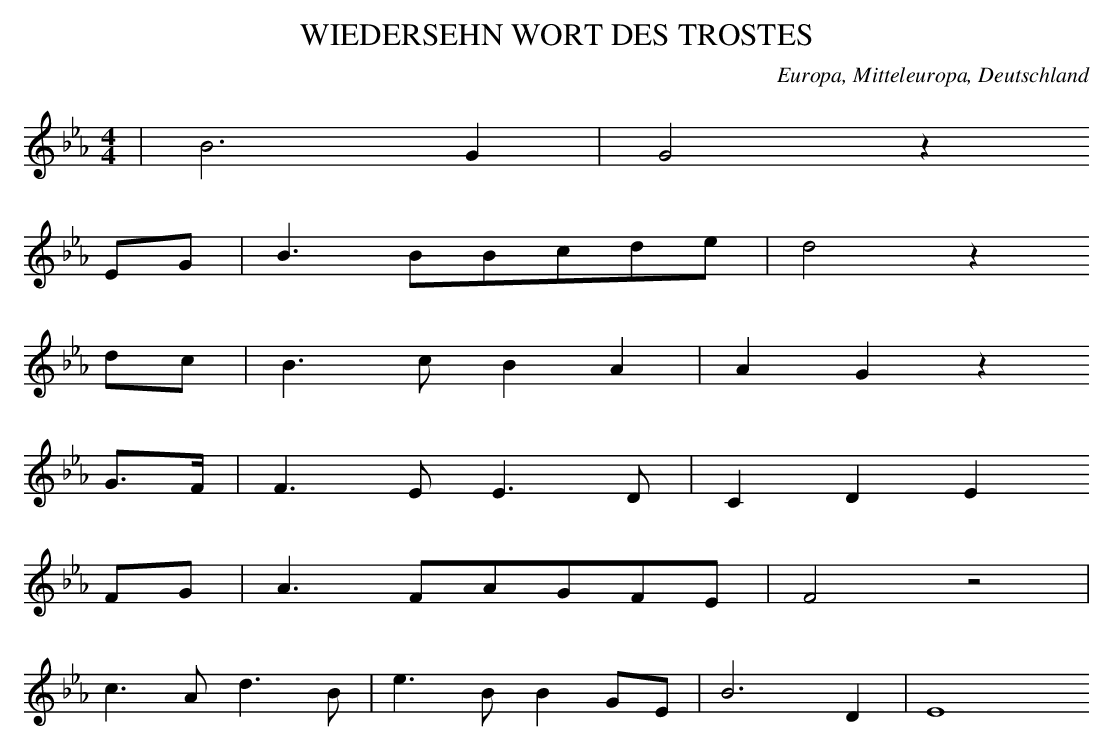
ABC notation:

X:1
T: WIEDERSEHN WORT DES TROSTES
O: Europa, Mitteleuropa, Deutschland
M: 4/4
L: 1/16
K: Eb
 | B12G4 | G8z4
E2G2 | B6B2B2c2d2e2 | d8z4
d2c2 | B6c2B4A4 | A4G4z4
G3F | F6E2E6D2 | C4D4E4
F2G2 | A6F2A2G2F2E2 | F8z8 |
c6A2d6B2 | e6B2B4G2E2 | B12D4 | E16
